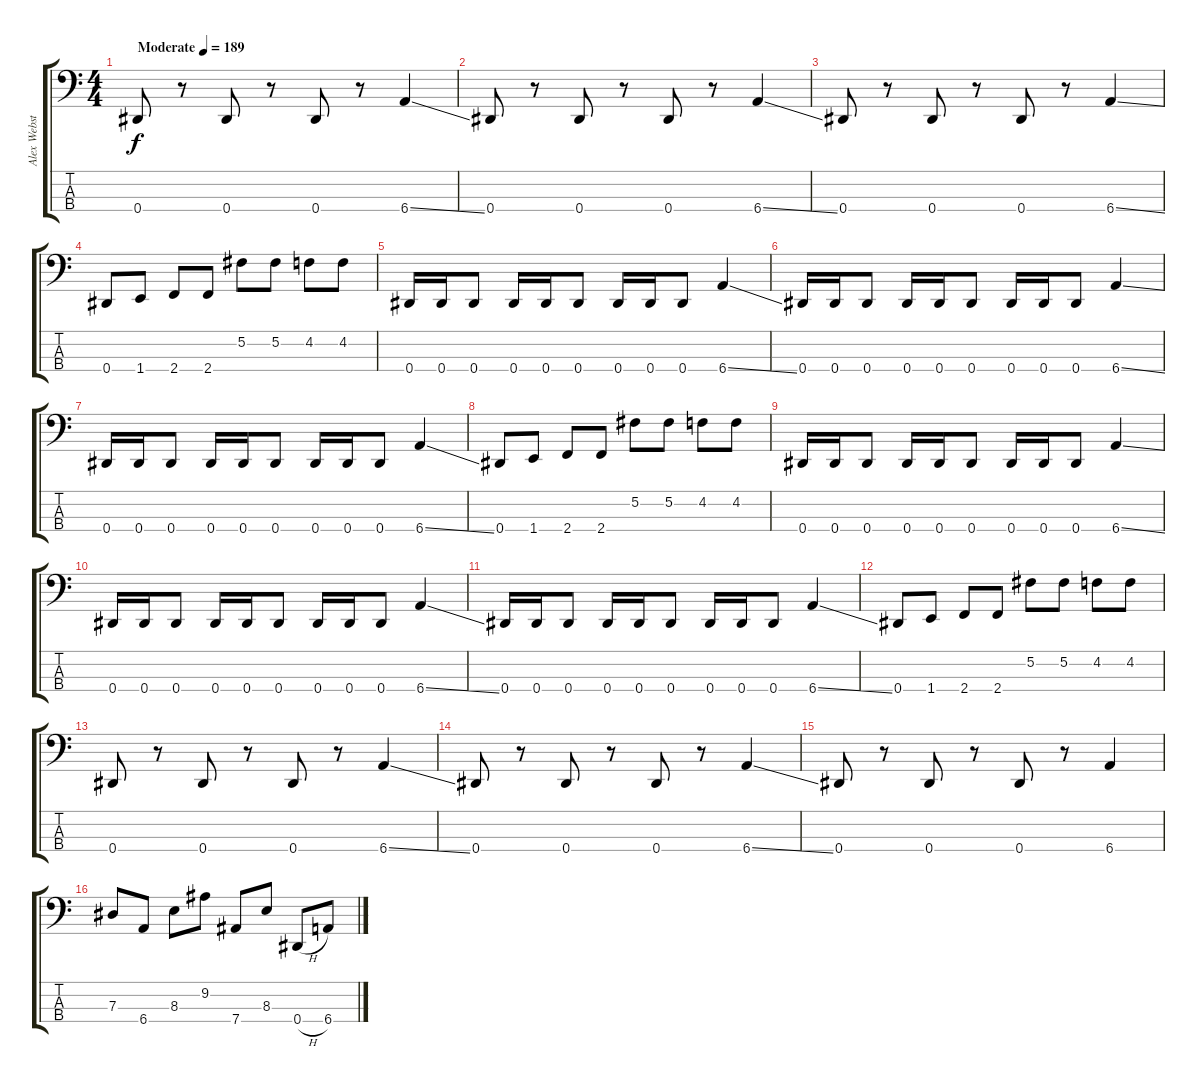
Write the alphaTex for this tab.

\track ("Alex Webster" "Alex Webst") {instrument electricbassfinger}
\staff {score tabs}
\tuning (Gb2 Db2 Ab1 Eb1) {hide}
\ts (4 4)
\tempo (189 "Moderate")
\clef f4
\ks c
0.4.8{dy f instrument electricbassfinger} r.8 0.4.8 r.8 0.4.8 r.8 6.4{ss}.4 |
0.4.8 r.8 0.4.8 r.8 0.4.8 r.8 6.4{ss}.4 |
0.4.8 r.8 0.4.8 r.8 0.4.8 r.8 6.4{ss}.4 |
0.4.8 1.4.8 2.4.8 2.4.8 5.2.8 5.2.8 4.2.8 4.2.8 |
0.4.16 0.4.16 0.4.8 0.4.16 0.4.16 0.4.8 0.4.16 0.4.16 0.4.8 6.4{ss}.4 |
0.4.16 0.4.16 0.4.8 0.4.16 0.4.16 0.4.8 0.4.16 0.4.16 0.4.8 6.4{ss}.4 |
0.4.16 0.4.16 0.4.8 0.4.16 0.4.16 0.4.8 0.4.16 0.4.16 0.4.8 6.4{ss}.4 |
0.4.8 1.4.8 2.4.8 2.4.8 5.2.8 5.2.8 4.2.8 4.2.8 |
0.4.16 0.4.16 0.4.8 0.4.16 0.4.16 0.4.8 0.4.16 0.4.16 0.4.8 6.4{ss}.4 |
0.4.16 0.4.16 0.4.8 0.4.16 0.4.16 0.4.8 0.4.16 0.4.16 0.4.8 6.4{ss}.4 |
0.4.16 0.4.16 0.4.8 0.4.16 0.4.16 0.4.8 0.4.16 0.4.16 0.4.8 6.4{ss}.4 |
0.4.8 1.4.8 2.4.8 2.4.8 5.2.8 5.2.8 4.2.8 4.2.8 |
0.4.8 r.8 0.4.8 r.8 0.4.8 r.8 6.4{ss}.4 |
0.4.8 r.8 0.4.8 r.8 0.4.8 r.8 6.4{ss}.4 |
0.4.8 r.8 0.4.8 r.8 0.4.8 r.8 6.4.4 |
7.3.8 6.4.8 8.3.8 9.2.8 7.4.8 8.3.8 0.4{h}.8 6.4.8
